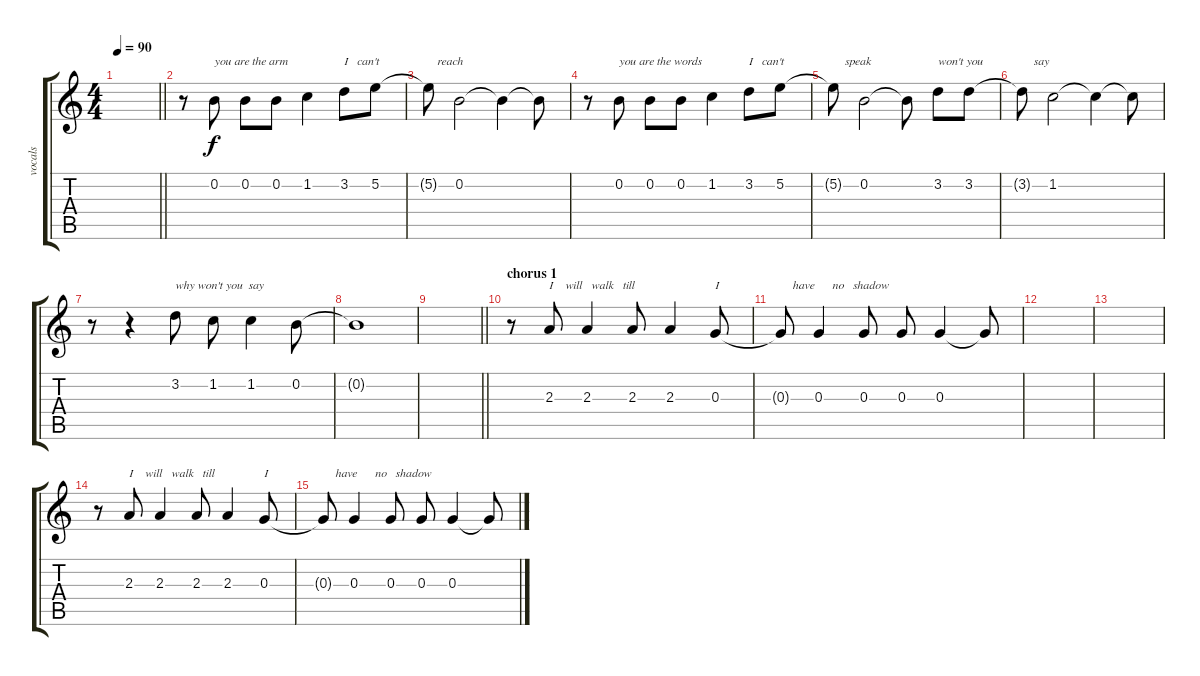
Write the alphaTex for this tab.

\track ("vocals" "vocals") {instrument electricguitarjazz}
\staff {score tabs}
\tuning (E4 B3 G3 D3 A2 E2) {hide}
\ts (4 4)
\tempo 90
\clef g2
\barLineRight lightlight
\ks c
|
r.8 0.2.8{txt "you are the arm"} 0.2.8 0.2.8 1.2.4 3.2.8{txt "I   can't"} 5.2.8 |
5.2{t}.8{txt "   reach"} 0.2.2 0.2{t}.4 0.2{t}.8 |
r.8 0.2.8{txt "you are the words"} 0.2.8 0.2.8 1.2.4 3.2.8{txt "I   can't"} 5.2.8 |
5.2{t}.8{txt "    speak"} 0.2.2 0.2{t}.8 3.2.8{txt "won't you"} 3.2.8 |
3.2{t}.8{txt "    say"} 1.2.2 1.2{t}.4 1.2{t}.8 |
r.8 r.4 3.2.8{txt "why won't you  say"} 1.2.8 1.2.4 0.2.8 |
0.2{t}.1 |
\barLineRight lightlight
|
\section ("" "chorus 1")
r.8 2.3.8{txt "I    will   walk   till   "} 2.3.4 2.3.8 2.3.4 0.3.8{txt "I"} |
0.3{t}.8{txt "    have      no   shadow"} 0.3.4 0.3.8 0.3.8 0.3.4 0.3{t}.8 |
|
|
r.8 2.3.8{txt "I    will   walk   till   "} 2.3.4 2.3.8 2.3.4 0.3.8{txt "I"} |
0.3{t}.8{txt "    have      no   shadow"} 0.3.4 0.3.8 0.3.8 0.3.4 0.3{t}.8
